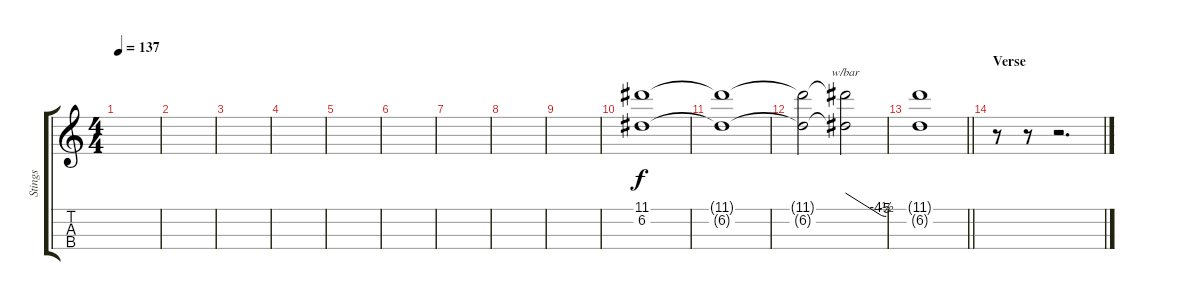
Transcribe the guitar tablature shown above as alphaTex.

\track ("Stings" "Stings") {instrument stringensemble1}
\staff {score tabs}
\tuning (E5 A4 D4 G3) {hide}
\ts (4 4)
\tempo 137
\clef g2
\ks c
|
|
|
|
|
|
|
|
|
(11.1 6.2).1{volume 10} |
(11.1{t} 6.2{t}).1 |
(11.1{t} 6.2{t}).2 (11.1{t} 6.2{t}).2{tbe (custom default 0 0 53 -18 57 -20 60 -20)} |
\barLineRight lightlight
(11.1{t} 6.2{t}).1{volume 4} |
\section ("" "Verse")
r.8 r.8 r.2{d}
